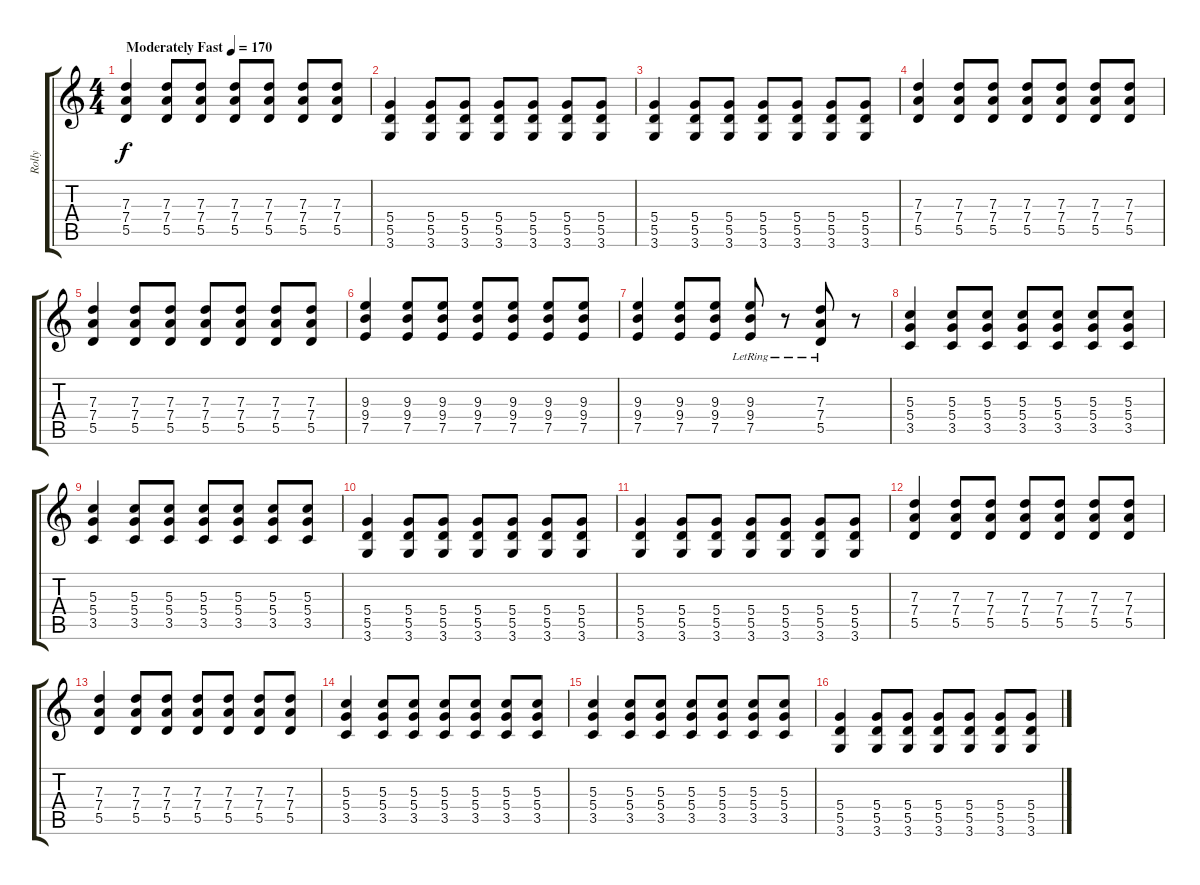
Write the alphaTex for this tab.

\track ("Rolly" "Rolly") {instrument overdrivenguitar}
\staff {score tabs}
\tuning (E4 B3 G3 D3 A2 E2) {hide}
\ts (4 4)
\tempo (170 "Moderately Fast")
\clef g2
\ks c
(7.3 7.4 5.5).4{dy f instrument overdrivenguitar} (7.3 7.4 5.5).8 (7.3 7.4 5.5).8 (7.3 7.4 5.5).8 (7.3 7.4 5.5).8 (7.3 7.4 5.5).8 (7.3 7.4 5.5).8 |
(5.4 5.5 3.6).4 (5.4 5.5 3.6).8 (5.4 5.5 3.6).8 (5.4 5.5 3.6).8 (5.4 5.5 3.6).8 (5.4 5.5 3.6).8 (5.4 5.5 3.6).8 |
(5.4 5.5 3.6).4 (5.4 5.5 3.6).8 (5.4 5.5 3.6).8 (5.4 5.5 3.6).8 (5.4 5.5 3.6).8 (5.4 5.5 3.6).8 (5.4 5.5 3.6).8 |
(7.3 7.4 5.5).4 (7.3 7.4 5.5).8 (7.3 7.4 5.5).8 (7.3 7.4 5.5).8 (7.3 7.4 5.5).8 (7.3 7.4 5.5).8 (7.3 7.4 5.5).8 |
(7.3 7.4 5.5).4 (7.3 7.4 5.5).8 (7.3 7.4 5.5).8 (7.3 7.4 5.5).8 (7.3 7.4 5.5).8 (7.3 7.4 5.5).8 (7.3 7.4 5.5).8 |
(9.3 9.4 7.5).4 (9.3 9.4 7.5).8 (9.3 9.4 7.5).8 (9.3 9.4 7.5).8 (9.3 9.4 7.5).8 (9.3 9.4 7.5).8 (9.3 9.4 7.5).8 |
(9.3 9.4 7.5).4 (9.3 9.4 7.5).8 (9.3 9.4 7.5).8 (9.3{lr} 9.4{lr} 7.5{lr}).8 r.8 (7.3{lr} 7.4{lr} 5.5{lr}).8 r.8 |
(5.3 5.4 3.5).4 (5.3 5.4 3.5).8 (5.3 5.4 3.5).8 (5.3 5.4 3.5).8 (5.3 5.4 3.5).8 (5.3 5.4 3.5).8 (5.3 5.4 3.5).8 |
(5.3 5.4 3.5).4 (5.3 5.4 3.5).8 (5.3 5.4 3.5).8 (5.3 5.4 3.5).8 (5.3 5.4 3.5).8 (5.3 5.4 3.5).8 (5.3 5.4 3.5).8 |
(5.4 5.5 3.6).4 (5.4 5.5 3.6).8 (5.4 5.5 3.6).8 (5.4 5.5 3.6).8 (5.4 5.5 3.6).8 (5.4 5.5 3.6).8 (5.4 5.5 3.6).8 |
(5.4 5.5 3.6).4 (5.4 5.5 3.6).8 (5.4 5.5 3.6).8 (5.4 5.5 3.6).8 (5.4 5.5 3.6).8 (5.4 5.5 3.6).8 (5.4 5.5 3.6).8 |
(7.3 7.4 5.5).4 (7.3 7.4 5.5).8 (7.3 7.4 5.5).8 (7.3 7.4 5.5).8 (7.3 7.4 5.5).8 (7.3 7.4 5.5).8 (7.3 7.4 5.5).8 |
(7.3 7.4 5.5).4 (7.3 7.4 5.5).8 (7.3 7.4 5.5).8 (7.3 7.4 5.5).8 (7.3 7.4 5.5).8 (7.3 7.4 5.5).8 (7.3 7.4 5.5).8 |
(5.3 5.4 3.5).4 (5.3 5.4 3.5).8 (5.3 5.4 3.5).8 (5.3 5.4 3.5).8 (5.3 5.4 3.5).8 (5.3 5.4 3.5).8 (5.3 5.4 3.5).8 |
(5.3 5.4 3.5).4 (5.3 5.4 3.5).8 (5.3 5.4 3.5).8 (5.3 5.4 3.5).8 (5.3 5.4 3.5).8 (5.3 5.4 3.5).8 (5.3 5.4 3.5).8 |
(5.4 5.5 3.6).4 (5.4 5.5 3.6).8 (5.4 5.5 3.6).8 (5.4 5.5 3.6).8 (5.4 5.5 3.6).8 (5.4 5.5 3.6).8 (5.4 5.5 3.6).8
